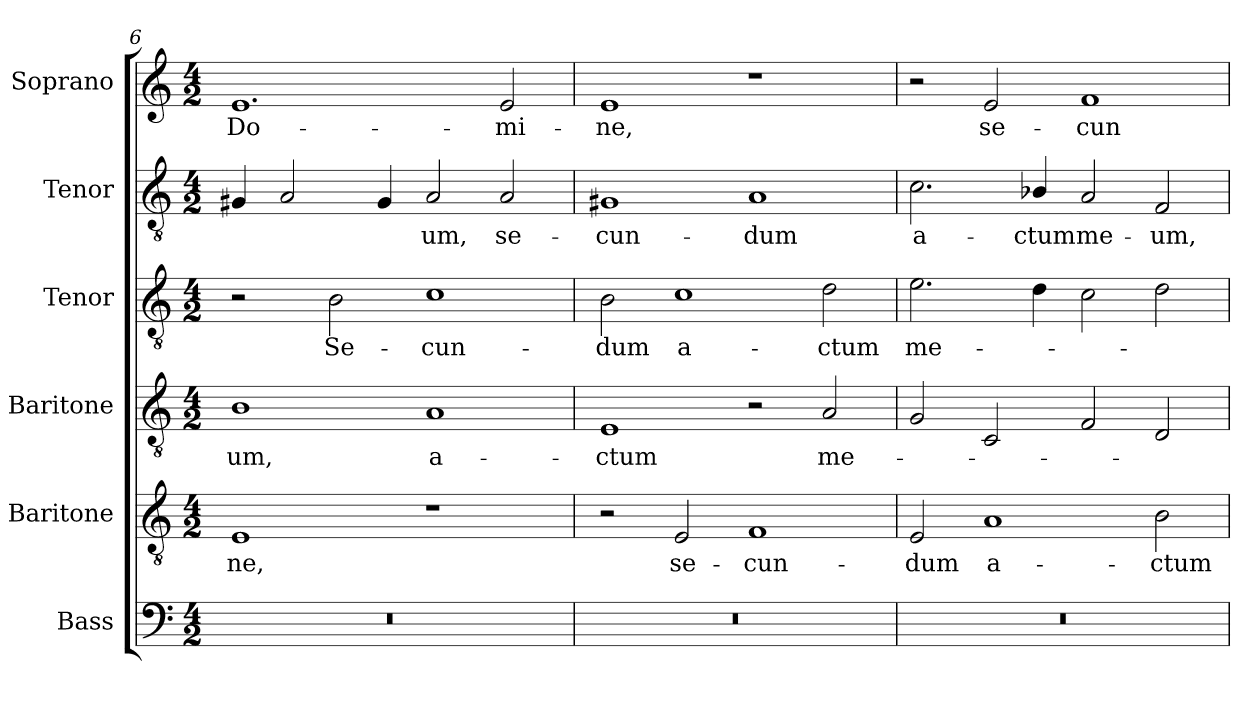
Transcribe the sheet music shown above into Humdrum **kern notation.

**kern	**kern	**text	**kern	**text	**kern	**text	**kern	**text	**kern	**text
*part6	*part5	*part5	*part4	*part4	*part3	*part3	*part2	*part2	*part1	*part1
*staff6	*staff5	*staff5	*staff4	*staff4	*staff3	*staff3	*staff2	*staff2	*staff1	*staff1
*I"Bass	*I"Baritone	*	*I"Baritone	*	*I"Tenor	*	*I"Tenor	*	*I"Soprano	*
*I'B.	*I'Bar.	*	*I'Bar.	*	*I'T.	*	*I'T.	*	*I'S.	*
!!LO:LB:g=z
*clefF4	*clefGv2	*	*clefGv2	*	*clefGv2	*	*clefGv2	*	*clefG2	*
*	*ITrd7c12	*	*ITrd7c12	*	*ITrd7c12	*	*ITrd7c12	*	*	*
*k[]	*k[]	*	*k[]	*	*k[]	*	*k[]	*	*k[]	*
*C:	*C:	*	*C:	*	*C:	*	*C:	*	*C:	*
*M4/2	*M4/2	*	*M4/2	*	*M4/2	*	*M4/2	*	*M4/2	*
=6	=6	=6	=6	=6	=6	=6	=6	=6	=6	=6
!LO:N:vis=1	!	!	!	!	!	!	!	!	!	!
!	!	!LO:LY:b:color=#000000	!	!	!	!	!	!	!	!
!	!	!	!	!LO:LY:b:color=#000000	!	!	!	!	!	!
!	!	!	!	!	!	!	!	!	!	!LO:LY:b:color=#000000
0r	1EEi	-ne,	1BBi	-um,	2r	.	4GG#Xi/	.	1.ei	Do-
.	.	.	.	.	.	.	2AAi/	.	.	.
!	!	!	!	!	!	!LO:LY:b:color=#000000	!	!	!	!
.	.	.	.	.	2BBi\	Se-	.	.	.	.
.	.	.	.	.	.	.	4GG#i/	.	.	.
!	!	!	!	!LO:LY:b:color=#000000	!	!	!	!	!	!
!	!	!	!	!	!	!LO:LY:b:color=#000000	!	!	!	!
!	!	!	!	!	!	!	!	!LO:LY:b:color=#000000	!	!
.	1r	.	1AAi	a-	1Ci	-cun-	2AAi/	-um,	.	.
!	!	!	!	!	!	!	!	!LO:LY:b:color=#000000	!	!
!	!	!	!	!	!	!	!	!	!	!LO:LY:b:color=#000000
.	.	.	.	.	.	.	2AAi/	se-	2ei/	-mi-
=7	=7	=7	=7	=7	=7	=7	=7	=7	=7	=7
!LO:N:vis=1	!	!	!	!	!	!	!	!	!	!
!	!	!	!	!LO:LY:b:color=#000000	!	!	!	!	!	!
!	!	!	!	!	!	!LO:LY:b:color=#000000	!	!	!	!
!	!	!	!	!	!	!	!	!LO:LY:b:color=#000000	!	!
!	!	!	!	!	!	!	!	!	!	!LO:LY:b:color=#000000
0r	2r	.	1EEi	-ctum	2BBi\	-dum	1GG#Xi	-cun-	1ei	-ne,
!	!	!LO:LY:b:color=#000000	!	!	!	!	!	!	!	!
!	!	!	!	!	!	!LO:LY:b:color=#000000	!	!	!	!
.	2EEi/	se-	.	.	1Ci	a-	.	.	.	.
!	!	!LO:LY:b:color=#000000	!	!	!	!	!	!	!	!
!	!	!	!	!	!	!	!	!LO:LY:b:color=#000000	!	!
.	1FFi	-cun-	2r	.	.	.	1AAi	-dum	1r	.
!	!	!	!	!LO:LY:b:color=#000000	!	!	!	!	!	!
!	!	!	!	!	!	!LO:LY:b:color=#000000	!	!	!	!
.	.	.	2AAi/	me-	2Di\	-ctum	.	.	.	.
=8	=8	=8	=8	=8	=8	=8	=8	=8	=8	=8
!LO:N:vis=1	!	!	!	!	!	!	!	!	!	!
!	!	!LO:LY:b:color=#000000	!	!	!	!	!	!	!	!
!	!	!	!	!	!	!LO:LY:b:color=#000000	!	!	!	!
!	!	!	!	!	!	!	!	!LO:LY:b:color=#000000	!	!
0r	2EEi/	-dum	2GGi/	.	2.Ei\	me-	2.Ci\	a-	2r	.
!	!	!LO:LY:b:color=#000000	!	!	!	!	!	!	!	!
!	!	!	!	!	!	!	!	!	!	!LO:LY:b:color=#000000
.	1AAi	a-	2CCi/	.	.	.	.	.	2ei/	se-
!	!	!	!	!	!	!	!	!LO:LY:b:color=#000000	!	!
.	.	.	.	.	4Di\	.	4BB-Xi/	-ctum	.	.
!	!	!	!	!	!	!	!	!LO:LY:b:color=#000000	!	!
!	!	!	!	!	!	!	!	!	!	!LO:LY:b:color=#000000
.	.	.	2FFi/	.	2Ci\	.	2AAi/	me-	1fi	-cun-
!	!	!LO:LY:b:color=#000000	!	!	!	!	!	!	!	!
!	!	!	!	!	!	!	!	!LO:LY:b:color=#000000	!	!
.	2BBi\	-ctum	2DDi/	.	2Di\	.	2FFi/	-um,	.	.
=	=	=	=	=	=	=	=	=	=	=
*-	*-	*-	*-	*-	*-	*-	*-	*-	*-	*-
